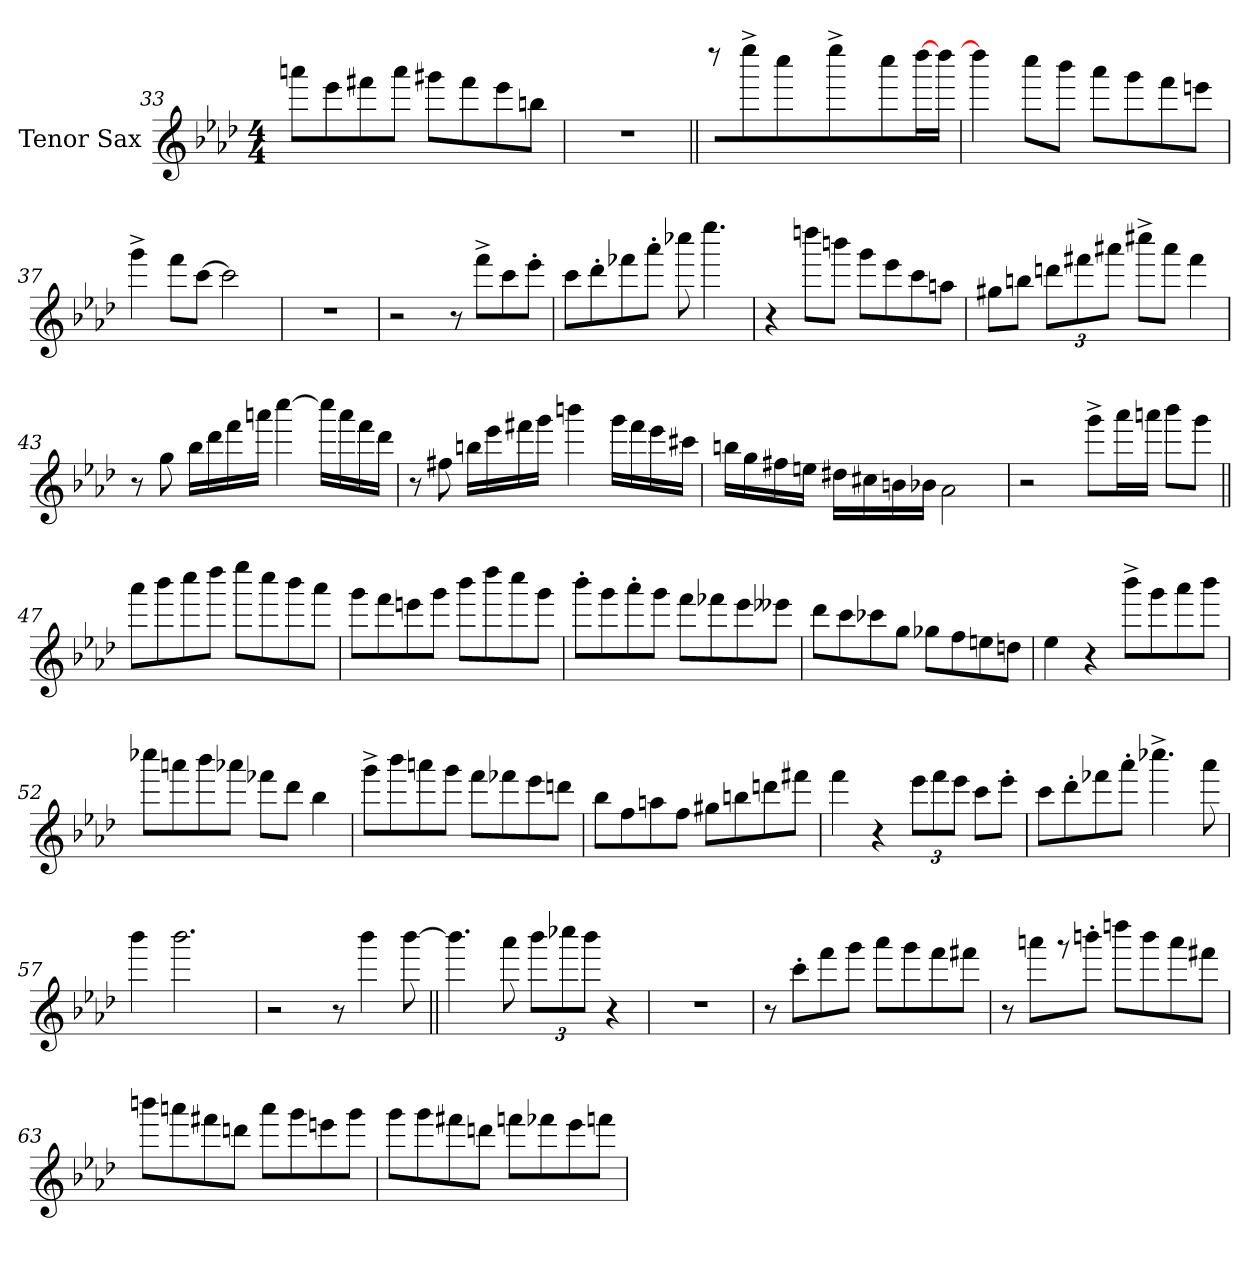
**kern
*part1
*staff1
*I"Tenor Sax
*I'T. Sx.
*clefG2
*ITrd8c14
*k[b-e-a-d-]
*A-:
*M4/4
=33
8aan\L
8ee-\
8ff#X\
8aa\J
8gg#X\L
8ff#\
8ee-\
8bn\J
=34
1r
!!LO:LB:g=z
=35||
8r
8eee-^>\
4ccc\
4eee-^>\
8ccc\L
*tremolo
[16ddd-\
16ddd-\JJ
*Xtremolo
=36
4ddd-\]
8ccc\L
8bb-\J
8aa-\L
8gg\
8ff\
8een\J
=37
4gg^>\
8ff\L
[8cc\J
2cc\]
=38
1r
!!LO:PB:g=z
=39
2r
8r
8ff^>\L
8cc\
8ee-'>\J
=40
8cc\L
8dd-'>\
8ff-X\
8aa-'>\J
8ccc-X\
4.eee-\
=41
4r
8dddn\L
8bbn\J
8gg\L
8ee-\
8cc\
8an\J
=42
8g#X\L
8bn\J
12ddn\L
12ff#X\
12aa#X\J
8ccc#X^>\L
8aa#\J
4ff#\
!!LO:LB:g=z
=43
8r
8g\
16b-\LL
16dd-\
16ff\
16aan\JJ
[4ccc\
16ccc\LL]
16aa\
16ff\
16dd-\JJ
=44
8r
8f#X\
16bn\LL
16ee-\
16ff#X\
16gg\JJ
4bbn\
16gg\LL
16ff#\
16ee-\
16cc#X\JJ
=45
16bn\LL
16g\
16f#X\
16en\JJ
16d#X\LL
16c#X\
16Bn\
16B-X\JJ
2A-\
=46
2r
8gg^>\L
16aa-\L
16aan\JJ
8bb-\L
8gg\J
!!LO:LB:g=z
=47||
8aa-\L
8bb-\
8ccc\
8ddd-\J
8eee-\L
8ccc\
8bb-\
8aa-\J
=48
8gg\L
8ff\
8een\
8gg\J
8bb-\L
8ddd-\
8ccc\
8gg\J
=49
8bb-'>\L
8gg\
8aa-'>\
8gg\J
8ff\L
8ff-X\
8ee-\
8ee--X\J
=50
8dd-\L
8cc\
8cc-X\
8g\J
8g-X\L
8f\
8en\
8dn\J
!!LO:LB:g=z
=51
4e-\
4r
8bb-^>\L
8gg\
8aa-\
8bb-\J
=52
8ccc-X\L
8aan\
8bb-\
8aa-X\J
8ff-X\L
8dd-\J
4b-\
=53
8gg^>\L
8bb-\
8aan\
8gg\J
8ff\L
8ff-X\
8ee-\
8ddn\J
=54
8b-\L
8f\
8an\
8f\J
8g#X\L
8bn\
8ddn\
8ff#X\J
!!LO:LB:g=z
=55
4ff\
4r
12ee-\L
12ff\
12ee-\J
8cc\L
8ee-'>\J
=56
8cc\L
8dd-'>\
8ff-X\
8aa-'>\J
4.ccc-X^>\
8aa-\
=57
4bb-\
2.bb-\
=58
2r
8r
4bb-\
[8bb-\
!!LO:PB:g=z
=59||
4.bb-\]
8aa-\
12bb-\L
12ccc-X\
12bb-<\J
4r
=60
1r
=61
8r
8cc'>\L
8ff\
8gg\J
8aa-\L
8gg\
8ff\
8ff#X\J
=62
8r
8aan\L
8r
8bbn'>\J
8dddn\L
8bb\
8aa\
8ff#X\J
!!LO:LB:g=z
=63
8bbn\L
8aan\
8ff#X\
8ddn\J
8aa\L
8gg\
8een\
8gg\J
=64
8gg\L
8gg\
8ff#X\
8ddn\J
8ffn\L
8ff-X\
8ee-\
8ffn\J
=
*-
